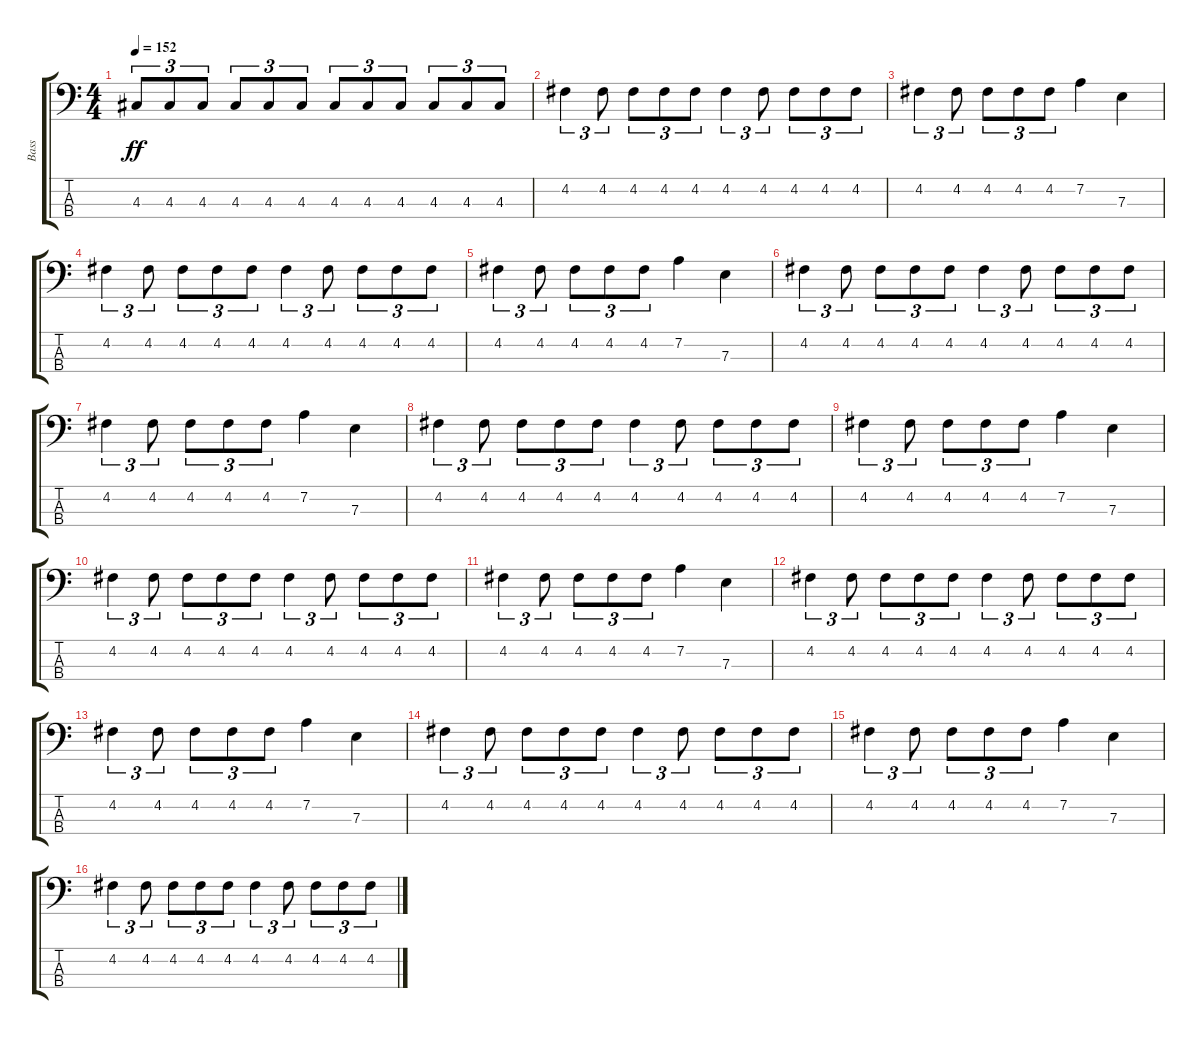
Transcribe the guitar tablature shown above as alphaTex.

\track ("Bass" "Bass") {instrument electricbassfinger}
\staff {score tabs}
\tuning (G2 D2 A1 E1) {hide}
\ts (4 4)
\tempo 152
\clef f4
\ks c
4.3.8{tu (3 2) dy ff} 4.3.8{tu (3 2)} 4.3.8{tu (3 2)} 4.3.8{tu (3 2)} 4.3.8{tu (3 2)} 4.3.8{tu (3 2)} 4.3.8{tu (3 2)} 4.3.8{tu (3 2)} 4.3.8{tu (3 2)} 4.3.8{tu (3 2)} 4.3.8{tu (3 2)} 4.3.8{tu (3 2)} |
4.2.4{tu (3 2)} 4.2.8{tu (3 2)} 4.2.8{tu (3 2)} 4.2.8{tu (3 2)} 4.2.8{tu (3 2)} 4.2.4{tu (3 2)} 4.2.8{tu (3 2)} 4.2.8{tu (3 2)} 4.2.8{tu (3 2)} 4.2.8{tu (3 2)} |
4.2.4{tu (3 2)} 4.2.8{tu (3 2)} 4.2.8{tu (3 2)} 4.2.8{tu (3 2)} 4.2.8{tu (3 2)} 7.2.4 7.3.4 |
4.2.4{tu (3 2)} 4.2.8{tu (3 2)} 4.2.8{tu (3 2)} 4.2.8{tu (3 2)} 4.2.8{tu (3 2)} 4.2.4{tu (3 2)} 4.2.8{tu (3 2)} 4.2.8{tu (3 2)} 4.2.8{tu (3 2)} 4.2.8{tu (3 2)} |
4.2.4{tu (3 2)} 4.2.8{tu (3 2)} 4.2.8{tu (3 2)} 4.2.8{tu (3 2)} 4.2.8{tu (3 2)} 7.2.4 7.3.4 |
4.2.4{tu (3 2)} 4.2.8{tu (3 2)} 4.2.8{tu (3 2)} 4.2.8{tu (3 2)} 4.2.8{tu (3 2)} 4.2.4{tu (3 2)} 4.2.8{tu (3 2)} 4.2.8{tu (3 2)} 4.2.8{tu (3 2)} 4.2.8{tu (3 2)} |
4.2.4{tu (3 2)} 4.2.8{tu (3 2)} 4.2.8{tu (3 2)} 4.2.8{tu (3 2)} 4.2.8{tu (3 2)} 7.2.4 7.3.4 |
4.2.4{tu (3 2)} 4.2.8{tu (3 2)} 4.2.8{tu (3 2)} 4.2.8{tu (3 2)} 4.2.8{tu (3 2)} 4.2.4{tu (3 2)} 4.2.8{tu (3 2)} 4.2.8{tu (3 2)} 4.2.8{tu (3 2)} 4.2.8{tu (3 2)} |
4.2.4{tu (3 2)} 4.2.8{tu (3 2)} 4.2.8{tu (3 2)} 4.2.8{tu (3 2)} 4.2.8{tu (3 2)} 7.2.4 7.3.4 |
4.2.4{tu (3 2)} 4.2.8{tu (3 2)} 4.2.8{tu (3 2)} 4.2.8{tu (3 2)} 4.2.8{tu (3 2)} 4.2.4{tu (3 2)} 4.2.8{tu (3 2)} 4.2.8{tu (3 2)} 4.2.8{tu (3 2)} 4.2.8{tu (3 2)} |
4.2.4{tu (3 2)} 4.2.8{tu (3 2)} 4.2.8{tu (3 2)} 4.2.8{tu (3 2)} 4.2.8{tu (3 2)} 7.2.4 7.3.4 |
4.2.4{tu (3 2)} 4.2.8{tu (3 2)} 4.2.8{tu (3 2)} 4.2.8{tu (3 2)} 4.2.8{tu (3 2)} 4.2.4{tu (3 2)} 4.2.8{tu (3 2)} 4.2.8{tu (3 2)} 4.2.8{tu (3 2)} 4.2.8{tu (3 2)} |
4.2.4{tu (3 2)} 4.2.8{tu (3 2)} 4.2.8{tu (3 2)} 4.2.8{tu (3 2)} 4.2.8{tu (3 2)} 7.2.4 7.3.4 |
4.2.4{tu (3 2)} 4.2.8{tu (3 2)} 4.2.8{tu (3 2)} 4.2.8{tu (3 2)} 4.2.8{tu (3 2)} 4.2.4{tu (3 2)} 4.2.8{tu (3 2)} 4.2.8{tu (3 2)} 4.2.8{tu (3 2)} 4.2.8{tu (3 2)} |
4.2.4{tu (3 2)} 4.2.8{tu (3 2)} 4.2.8{tu (3 2)} 4.2.8{tu (3 2)} 4.2.8{tu (3 2)} 7.2.4 7.3.4 |
4.2.4{tu (3 2)} 4.2.8{tu (3 2)} 4.2.8{tu (3 2)} 4.2.8{tu (3 2)} 4.2.8{tu (3 2)} 4.2.4{tu (3 2)} 4.2.8{tu (3 2)} 4.2.8{tu (3 2)} 4.2.8{tu (3 2)} 4.2.8{tu (3 2)}
